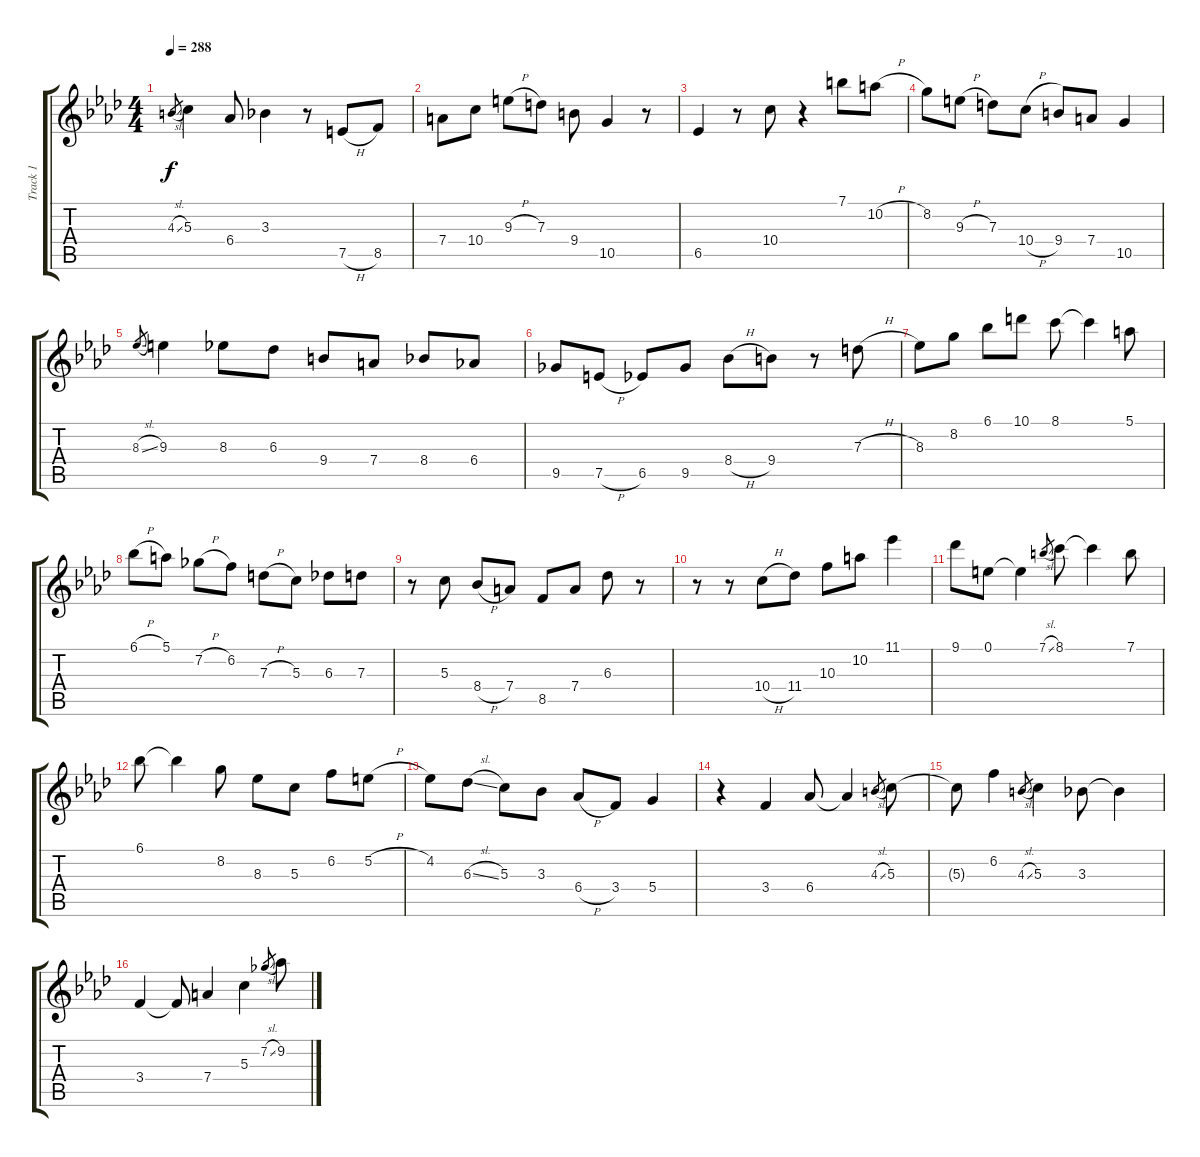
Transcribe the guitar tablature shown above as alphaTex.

\track ("Track 1" "Track 1") {instrument electricguitarjazz}
\staff {score tabs}
\tuning (E4 B3 G3 D3 A2 E2) {hide}
\ts (4 4)
\tempo 288
\clef g2
\ks ab
4.3{sl}.8{gr dy f} 5.3.4 6.4.8 3.3.4 r.8 7.5{h}.8 8.5.8 |
7.4.8 10.4.8 9.3{h}.8 7.3.8 9.4.8 10.5.4 r.8 |
6.5.4 r.8 10.4.8 r.4 7.1.8 10.2{h}.8 |
8.2.8 9.3{h}.8 7.3.8 10.4{h}.8 9.4.8 7.4.8 10.5.4 |
8.3{sl}.8{gr} 9.3.4 8.3.8 6.3.8 9.4.8 7.4.8 8.4.8 6.4.8 |
9.5.8 7.5{h}.8 6.5.8 9.5.8 8.4{h}.8 9.4.8 r.8 7.3{h}.8 |
8.3.8 8.2.8 6.1.8 10.1.8 8.1.8 8.1{t}.4 5.1.8 |
6.1{h}.8 5.1.8 7.2{h}.8 6.2.8 7.3{h}.8 5.3.8 6.3.8 7.3.8 |
r.8 5.3.8 8.4{h}.8 7.4.8 8.5.8 7.4.8 6.3.8 r.8 |
r.8 r.8 10.4{h}.8 11.4.8 10.3.8 10.2.8 11.1.4 |
9.1.8 0.1.8 0.1{t}.4 7.1{sl}.8{gr} 8.1.8 8.1{t}.4 7.1.8 |
6.1.8 6.1{t}.4 8.2.8 8.3.8 5.3.8 6.2.8 5.2{h}.8 |
4.2.8 6.3{sl}.8 5.3.8 3.3.8 6.4{h}.8 3.4.8 5.4.4 |
r.4 3.4.4 6.4.8 6.4{t}.4 4.3{sl}.8{gr} 5.3.8 |
5.3{t}.8 6.2.4 4.3{sl}.8{gr} 5.3.4 3.3.8 3.3{t}.4 |
3.4.4 3.4{t}.8 7.4.4 5.3.4 7.2{sl}.8{gr} 9.2.8
